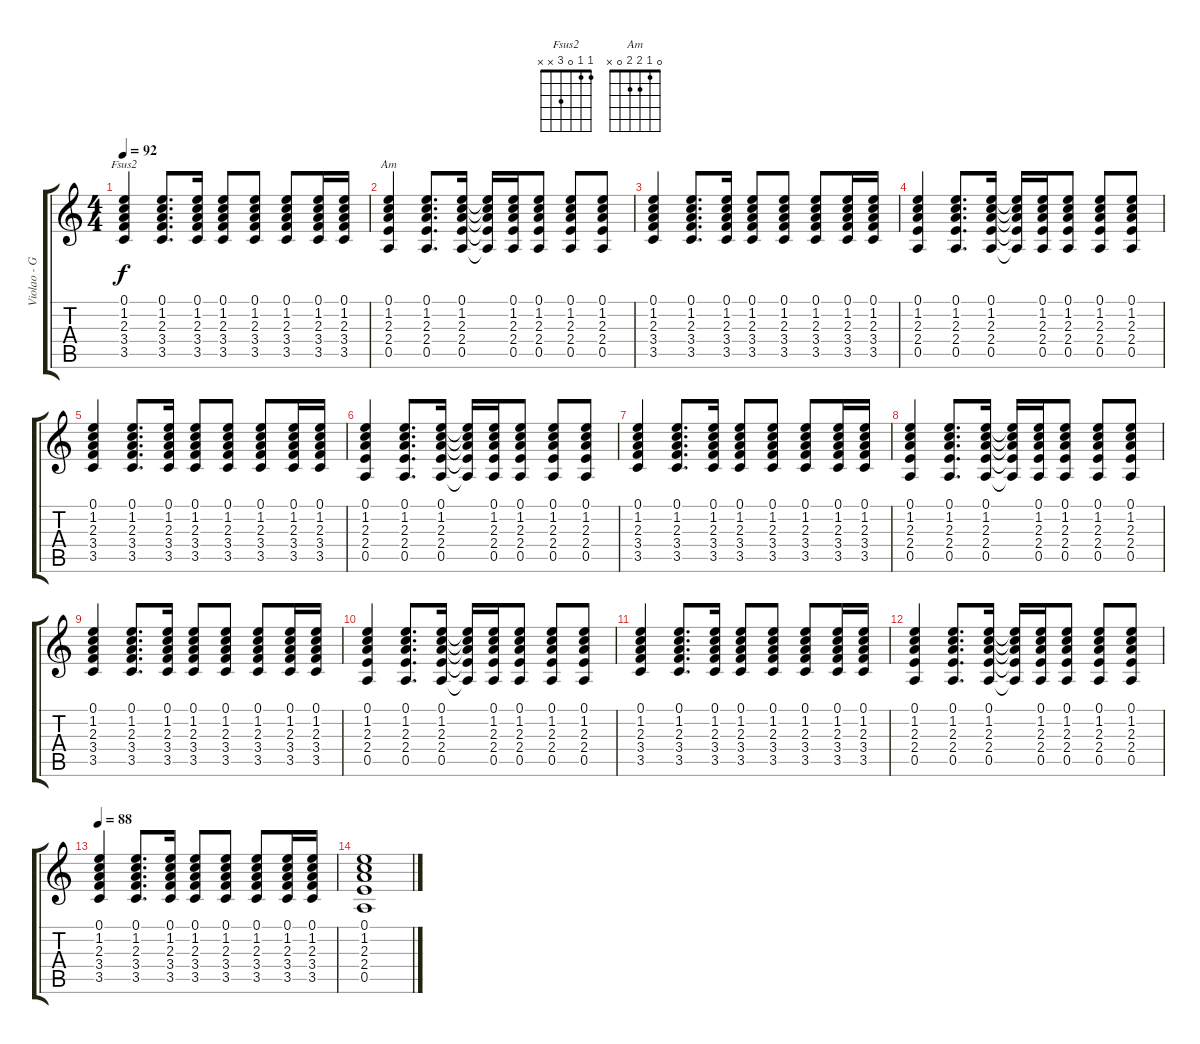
\track ("Violao - Guitar" "Violao - G") {instrument acousticguitarsteel}
\staff {score tabs}
\tuning (E4 B3 G3 D3 A2 E2) {hide}
\chord ("Fsus2" 1 1 0 3 x x)
\chord ("Am" 0 1 2 2 0 x)
\ts (4 4)
\tempo 92
\clef g2
\ks c
(0.1 1.2 2.3 3.4 3.5).4{ch "Fsus2" dy f} (0.1 1.2 2.3 3.4 3.5).8{d} (0.1 1.2 2.3 3.4 3.5).16 (0.1 1.2 2.3 3.4 3.5).8 (0.1 1.2 2.3 3.4 3.5).8 (0.1 1.2 2.3 3.4 3.5).8 (0.1 1.2 2.3 3.4 3.5).16 (0.1 1.2 2.3 3.4 3.5).16 |
(0.1 1.2 2.3 2.4 0.5).4{ch "Am"} (0.1 1.2 2.3 2.4 0.5).8{d} (0.1 1.2 2.3 2.4 0.5).16 (0.1{t} 1.2{t} 2.3{t} 2.4{t} 0.5{t}).16 (0.1 1.2 2.3 2.4 0.5).16 (0.1 1.2 2.3 2.4 0.5).8 (0.1 1.2 2.3 2.4 0.5).8 (0.1 1.2 2.3 2.4 0.5).8 |
(0.1 1.2 2.3 3.4 3.5).4 (0.1 1.2 2.3 3.4 3.5).8{d} (0.1 1.2 2.3 3.4 3.5).16 (0.1 1.2 2.3 3.4 3.5).8 (0.1 1.2 2.3 3.4 3.5).8 (0.1 1.2 2.3 3.4 3.5).8 (0.1 1.2 2.3 3.4 3.5).16 (0.1 1.2 2.3 3.4 3.5).16 |
(0.1 1.2 2.3 2.4 0.5).4 (0.1 1.2 2.3 2.4 0.5).8{d} (0.1 1.2 2.3 2.4 0.5).16 (0.1{t} 1.2{t} 2.3{t} 2.4{t} 0.5{t}).16 (0.1 1.2 2.3 2.4 0.5).16 (0.1 1.2 2.3 2.4 0.5).8 (0.1 1.2 2.3 2.4 0.5).8 (0.1 1.2 2.3 2.4 0.5).8 |
(0.1 1.2 2.3 3.4 3.5).4 (0.1 1.2 2.3 3.4 3.5).8{d} (0.1 1.2 2.3 3.4 3.5).16 (0.1 1.2 2.3 3.4 3.5).8 (0.1 1.2 2.3 3.4 3.5).8 (0.1 1.2 2.3 3.4 3.5).8 (0.1 1.2 2.3 3.4 3.5).16 (0.1 1.2 2.3 3.4 3.5).16 |
(0.1 1.2 2.3 2.4 0.5).4 (0.1 1.2 2.3 2.4 0.5).8{d} (0.1 1.2 2.3 2.4 0.5).16 (0.1{t} 1.2{t} 2.3{t} 2.4{t} 0.5{t}).16 (0.1 1.2 2.3 2.4 0.5).16 (0.1 1.2 2.3 2.4 0.5).8 (0.1 1.2 2.3 2.4 0.5).8 (0.1 1.2 2.3 2.4 0.5).8 |
(0.1 1.2 2.3 3.4 3.5).4 (0.1 1.2 2.3 3.4 3.5).8{d} (0.1 1.2 2.3 3.4 3.5).16 (0.1 1.2 2.3 3.4 3.5).8 (0.1 1.2 2.3 3.4 3.5).8 (0.1 1.2 2.3 3.4 3.5).8 (0.1 1.2 2.3 3.4 3.5).16 (0.1 1.2 2.3 3.4 3.5).16 |
(0.1 1.2 2.3 2.4 0.5).4 (0.1 1.2 2.3 2.4 0.5).8{d} (0.1 1.2 2.3 2.4 0.5).16 (0.1{t} 1.2{t} 2.3{t} 2.4{t} 0.5{t}).16 (0.1 1.2 2.3 2.4 0.5).16 (0.1 1.2 2.3 2.4 0.5).8 (0.1 1.2 2.3 2.4 0.5).8 (0.1 1.2 2.3 2.4 0.5).8 |
(0.1 1.2 2.3 3.4 3.5).4 (0.1 1.2 2.3 3.4 3.5).8{d} (0.1 1.2 2.3 3.4 3.5).16 (0.1 1.2 2.3 3.4 3.5).8 (0.1 1.2 2.3 3.4 3.5).8 (0.1 1.2 2.3 3.4 3.5).8 (0.1 1.2 2.3 3.4 3.5).16 (0.1 1.2 2.3 3.4 3.5).16 |
(0.1 1.2 2.3 2.4 0.5).4 (0.1 1.2 2.3 2.4 0.5).8{d} (0.1 1.2 2.3 2.4 0.5).16 (0.1{t} 1.2{t} 2.3{t} 2.4{t} 0.5{t}).16 (0.1 1.2 2.3 2.4 0.5).16 (0.1 1.2 2.3 2.4 0.5).8 (0.1 1.2 2.3 2.4 0.5).8 (0.1 1.2 2.3 2.4 0.5).8 |
(0.1 1.2 2.3 3.4 3.5).4 (0.1 1.2 2.3 3.4 3.5).8{d} (0.1 1.2 2.3 3.4 3.5).16 (0.1 1.2 2.3 3.4 3.5).8 (0.1 1.2 2.3 3.4 3.5).8 (0.1 1.2 2.3 3.4 3.5).8 (0.1 1.2 2.3 3.4 3.5).16 (0.1 1.2 2.3 3.4 3.5).16 |
(0.1 1.2 2.3 2.4 0.5).4 (0.1 1.2 2.3 2.4 0.5).8{d} (0.1 1.2 2.3 2.4 0.5).16 (0.1{t} 1.2{t} 2.3{t} 2.4{t} 0.5{t}).16 (0.1 1.2 2.3 2.4 0.5).16 (0.1 1.2 2.3 2.4 0.5).8 (0.1 1.2 2.3 2.4 0.5).8 (0.1 1.2 2.3 2.4 0.5).8 |
\tempo 88
(0.1 1.2 2.3 3.4 3.5).4 (0.1 1.2 2.3 3.4 3.5).8{d} (0.1 1.2 2.3 3.4 3.5).16 (0.1 1.2 2.3 3.4 3.5).8 (0.1 1.2 2.3 3.4 3.5).8 (0.1 1.2 2.3 3.4 3.5).8 (0.1 1.2 2.3 3.4 3.5).16 (0.1 1.2 2.3 3.4 3.5).16 |
(0.1 1.2 2.3 2.4 0.5).1
